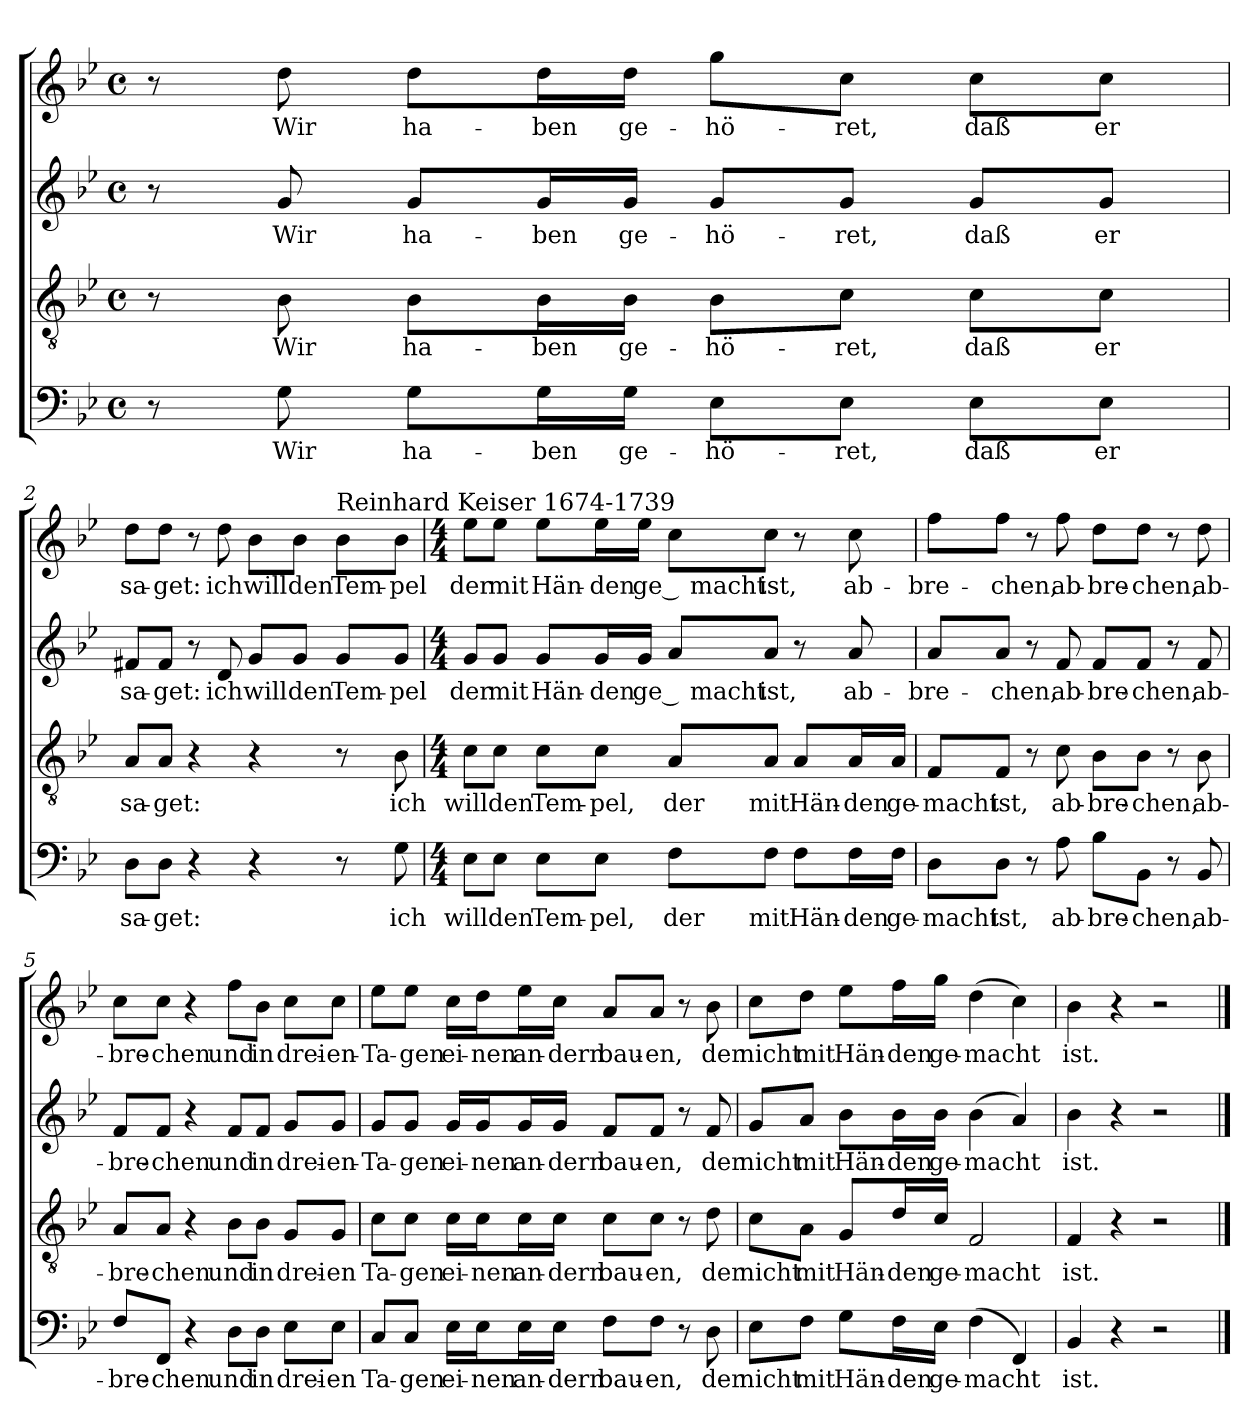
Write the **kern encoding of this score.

**kern	**text	**kern	**text	**kern	**text	**kern	**text
*part4	*part4	*part3	*part3	*part2	*part2	*part1	*part1
*staff4	*staff4	*staff3	*staff3	*staff2	*staff2	*staff1	*staff1
*clefF4	*	*clefGv2	*	*clefG2	*	*clefG2	*
*k[b-e-]	*	*k[b-e-]	*	*k[b-e-]	*	*k[b-e-]	*
*B-:	*	*B-:	*	*B-:	*	*B-:	*
*M4/4	*	*M4/4	*	*M4/4	*	*M4/4	*
*met(c)	*	*met(c)	*	*met(c)	*	*met(c)	*
=1	=1	=1	=1	=1	=1	=1	=1
8r	.	8r	.	8r	.	8r	.
!	!LO:LY:b	!	!LO:LY:b	!	!LO:LY:b	!	!LO:LY:b
8G\	Wir	8B-\	Wir	8g/	Wir	8dd\	Wir
!	!LO:LY:b	!	!LO:LY:b	!	!LO:LY:b	!	!LO:LY:b
8G\L	ha-	8B-\L	ha-	8g/L	ha-	8dd\L	ha-
!	!LO:LY:b	!	!LO:LY:b	!	!LO:LY:b	!	!LO:LY:b
16G\L	-ben	16B-\L	-ben	16g/L	-ben	16dd\L	-ben
!	!LO:LY:b	!	!LO:LY:b	!	!LO:LY:b	!	!LO:LY:b
16G\JJ	ge-	16B-\JJ	ge-	16g/JJ	ge-	16dd\JJ	ge-
!	!LO:LY:b	!	!LO:LY:b	!	!LO:LY:b	!	!LO:LY:b
8E-\L	-hö-	8B-\L	-hö-	8g/L	-hö-	8gg\L	-hö-
!	!LO:LY:b	!	!LO:LY:b	!	!LO:LY:b	!	!LO:LY:b
8E-\J	-ret,	8c\J	-ret,	8g/J	-ret,	8cc\J	-ret,
!	!LO:LY:b	!	!LO:LY:b	!	!LO:LY:b	!	!LO:LY:b
8E-\L	daß	8c\L	daß	8g/L	daß	8cc\L	daß
!	!LO:LY:b	!	!LO:LY:b	!	!LO:LY:b	!	!LO:LY:b
8E-\J	er	8c\J	er	8g/J	er	8cc\J	er
=2	=2	=2	=2	=2	=2	=2	=2
!	!LO:LY:b	!	!LO:LY:b	!	!LO:LY:b	!	!LO:LY:b
8D\L	sa-	8A/L	sa-	8f#X/L	sa-	8dd\L	sa-
!	!LO:LY:b	!	!LO:LY:b	!	!LO:LY:b	!	!LO:LY:b
8D\J	-get:	8A/J	-get:	8f#/J	-get:	8dd\J	-get:
4r	.	4r	.	8r	.	8r	.
!	!	!	!	!	!LO:LY:b	!	!LO:LY:b
.	.	.	.	8d/	ich	8dd\	ich
!	!	!	!	!	!LO:LY:b	!	!LO:LY:b
4r	.	4r	.	8g/L	will	8b-\L	will
!	!	!	!	!	!LO:LY:b	!	!LO:LY:b
.	.	.	.	8g/J	den	8b-\J	den
!	!	!	!	!	!	!LO:TX:a:t=Reinhard Keiser 1674-1739	!
!	!	!	!	!	!LO:LY:b	!	!LO:LY:b
8r	.	8r	.	8g/L	Tem-	8b-\L	Tem-
!	!LO:LY:b	!	!LO:LY:b	!	!LO:LY:b	!	!LO:LY:b
8G\	ich	8B-\	ich	8g/J	-pel	8b-\J	-pel
!!LO:LB:g=z
=3	=3	=3	=3	=3	=3	=3	=3
*M4/4	*	*M4/4	*	*M4/4	*	*M4/4	*
!	!LO:LY:b	!	!LO:LY:b	!	!LO:LY:b	!	!LO:LY:b
8E-\L	will	8c\L	will	8g/L	der	8ee-\L	der
!	!LO:LY:b	!	!LO:LY:b	!	!LO:LY:b	!	!LO:LY:b
8E-\J	den	8c\J	den	8g/J	mit	8ee-\J	mit
!	!LO:LY:b	!	!LO:LY:b	!	!LO:LY:b	!	!LO:LY:b
8E-\L	Tem-	8c\L	Tem-	8g/L	Hän-	8ee-\L	Hän-
!	!LO:LY:b	!	!LO:LY:b	!	!LO:LY:b	!	!LO:LY:b
8E-\J	-pel,	8c\J	-pel,	16g/L	-den	16ee-\L	-den
!	!	!	!	!	!LO:LY:b	!	!LO:LY:b
.	.	.	.	16g/JJ	ge	16ee-\JJ	ge
!	!LO:LY:b	!	!LO:LY:b	!	!LO:LY:b	!	!LO:LY:b
8F\L	der	8A/L	der	8a/L	­ macht	8cc\L	­ macht
!	!LO:LY:b	!	!LO:LY:b	!	!LO:LY:b	!	!LO:LY:b
8F\J	mit	8A/J	mit	8a/J	ist,	8cc\J	ist,
!	!LO:LY:b	!	!LO:LY:b	!	!	!	!
8F\L	Hän-	8A/L	Hän-	8r	.	8r	.
!	!LO:LY:b	!	!LO:LY:b	!	!LO:LY:b	!	!LO:LY:b
16F\L	-den	16A/L	-den	8a/	ab-	8cc\	ab-
!	!LO:LY:b	!	!LO:LY:b	!	!	!	!
16F\JJ	ge-	16A/JJ	ge-	.	.	.	.
=4	=4	=4	=4	=4	=4	=4	=4
!	!LO:LY:b	!	!LO:LY:b	!	!LO:LY:b	!	!LO:LY:b
8D\L	-macht	8F/L	-macht	8a/L	-bre-	8ff\L	-bre-
!	!LO:LY:b	!	!LO:LY:b	!	!LO:LY:b	!	!LO:LY:b
8D\J	ist,	8F/J	ist,	8a/J	-chen,	8ff\J	-chen,
8r	.	8r	.	8r	.	8r	.
!	!LO:LY:b	!	!LO:LY:b	!	!LO:LY:b	!	!LO:LY:b
8A\	ab-	8c\	ab-	8f/	ab-	8ff\	ab-
!	!LO:LY:b	!	!LO:LY:b	!	!LO:LY:b	!	!LO:LY:b
8B-\L	-bre-	8B-\L	-bre-	8f/L	-bre-	8dd\L	-bre-
!	!LO:LY:b	!	!LO:LY:b	!	!LO:LY:b	!	!LO:LY:b
8BB-\J	-chen,	8B-\J	-chen,	8f/J	-chen,	8dd\J	-chen,
8r	.	8r	.	8r	.	8r	.
!	!LO:LY:b	!	!LO:LY:b	!	!LO:LY:b	!	!LO:LY:b
8BB-/	ab-	8B-\	ab-	8f/	ab-	8dd\	ab-
=5	=5	=5	=5	=5	=5	=5	=5
!	!LO:LY:b	!	!LO:LY:b	!	!LO:LY:b	!	!LO:LY:b
8F/L	-bre-	8A/L	-bre-	8f/L	-bre-	8cc\L	-bre-
!	!LO:LY:b	!	!LO:LY:b	!	!LO:LY:b	!	!LO:LY:b
8FF/J	-chen	8A/J	-chen	8f/J	-chen	8cc\J	-chen
4r	.	4r	.	4r	.	4r	.
!	!LO:LY:b	!	!LO:LY:b	!	!LO:LY:b	!	!LO:LY:b
8D\L	und	8B-\L	und	8f/L	und	8ff\L	und
!	!LO:LY:b	!	!LO:LY:b	!	!LO:LY:b	!	!LO:LY:b
8D\J	in	8B-\J	in	8f/J	in	8b-\J	in
!	!LO:LY:b	!	!LO:LY:b	!	!LO:LY:b	!	!LO:LY:b
8E-\L	drei-	8G/L	drei-	8g/L	drei-	8cc\L	drei-
!	!LO:LY:b	!	!LO:LY:b	!	!LO:LY:b	!	!LO:LY:b
8E-\J	-en	8G/J	-en	8g/J	-en-	8cc\J	-en-
!!LO:LB:g=z
=6	=6	=6	=6	=6	=6	=6	=6
!	!LO:LY:b	!	!LO:LY:b	!	!LO:LY:b	!	!LO:LY:b
8C/L	Ta-	8c\L	Ta-	8g/L	-Ta-	8ee-\L	-Ta-
!	!LO:LY:b	!	!LO:LY:b	!	!LO:LY:b	!	!LO:LY:b
8C/J	-gen	8c\J	-gen	8g/J	-gen	8ee-\J	-gen
!	!LO:LY:b	!	!LO:LY:b	!	!LO:LY:b	!	!LO:LY:b
16E-\LL	ei-	16c\LL	ei-	16g/LL	ei-	16cc\LL	ei-
!	!LO:LY:b	!	!LO:LY:b	!	!LO:LY:b	!	!LO:LY:b
16E-\J	-nen	16c\J	-nen	16g/J	-nen	16dd\J	-nen
!	!LO:LY:b	!	!LO:LY:b	!	!LO:LY:b	!	!LO:LY:b
16E-\L	an-	16c\L	an-	16g/L	an-	16ee-\L	an-
!	!LO:LY:b	!	!LO:LY:b	!	!LO:LY:b	!	!LO:LY:b
16E-\JJ	-dern	16c\JJ	-dern	16g/JJ	-dern	16cc\JJ	-dern
!	!LO:LY:b	!	!LO:LY:b	!	!LO:LY:b	!	!LO:LY:b
8F\L	bau-	8c\L	bau-	8f/L	bau-	8a/L	bau-
!	!LO:LY:b	!	!LO:LY:b	!	!LO:LY:b	!	!LO:LY:b
8F\J	-en,	8c\J	-en,	8f/J	-en,	8a/J	-en,
8r	.	8r	.	8r	.	8r	.
!	!LO:LY:b	!	!LO:LY:b	!	!LO:LY:b	!	!LO:LY:b
8D\	der	8d\	der	8f/	der	8b-\	der
=7	=7	=7	=7	=7	=7	=7	=7
!	!LO:LY:b	!	!LO:LY:b	!	!LO:LY:b	!	!LO:LY:b
8E-\L	nicht	8c\L	nicht	8g/L	nicht	8cc\L	nicht
!	!LO:LY:b	!	!LO:LY:b	!	!LO:LY:b	!	!LO:LY:b
8F\J	mit	8A\J	mit	8a/J	mit	8dd\J	mit
!	!LO:LY:b	!	!LO:LY:b	!	!LO:LY:b	!	!LO:LY:b
8G\L	Hän-	8G/L	Hän-	8b-\L	Hän-	8ee-\L	Hän-
!	!LO:LY:b	!	!LO:LY:b	!	!LO:LY:b	!	!LO:LY:b
16F\L	-den	16d/L	-den	16b-\L	-den	16ff\L	-den
!	!LO:LY:b	!	!LO:LY:b	!	!LO:LY:b	!	!LO:LY:b
16E-\JJ	ge-	16c/JJ	ge-	16b-\JJ	ge-	16gg\JJ	ge-
!	!LO:LY:b	!	!LO:LY:b	!	!LO:LY:b	!	!LO:LY:b
(>4F\	-macht	2F/	-macht	(<4b-\	-macht	(>4dd\	-macht
4FF/)	.	.	.	4a/)	.	4cc\)	.
=8	=8	=8	=8	=8	=8	=8	=8
!	!LO:LY:b	!	!LO:LY:b	!	!LO:LY:b	!	!LO:LY:b
4BB-/	ist.	4F/	ist.	4b-\	ist.	4b-\	ist.
4r	.	4r	.	4r	.	4r	.
2r	.	2r	.	2r	.	2r	.
==	==	==	==	==	==	==	==
*-	*-	*-	*-	*-	*-	*-	*-
